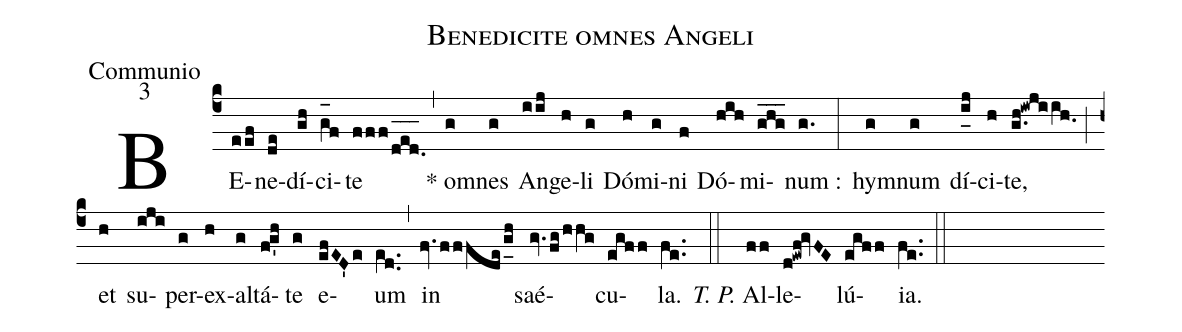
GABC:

name:Benedicite omnes Angeli;
office-part:Communio;
mode:3;
%%
(c4) BE(eef)ne(de)dí(gh)ci(g_[oh:h]f)te(fff/d_[oh:h]e_[oh:h]d._[oh:h]) (,) * o(g)mnes(g) An(iij)ge(h)li(g) Dó(h)mi(g)ni(f) <nlba>Dó(hih)mi(ghg___)num :</nlba>(g.) (:) hy(g)mnum(g) dí(i_[uh:l]j)ci(h)te,(g.h!iwjiih.0) (;) et(h) su(iji)per(g)ex(h)al(g)tá(fg'h)te(g) e(efED'e)um(e[ll:1]d..) (,) in(fv.fffdeg_[uh:l]h) saé(gv.fg/hhg)cu(egff)la.(fe..) (::) <i>T. P.</i> Al(ff)le(d!ewf!gvFE)lú(egff){ia}.(fe..) (::)
